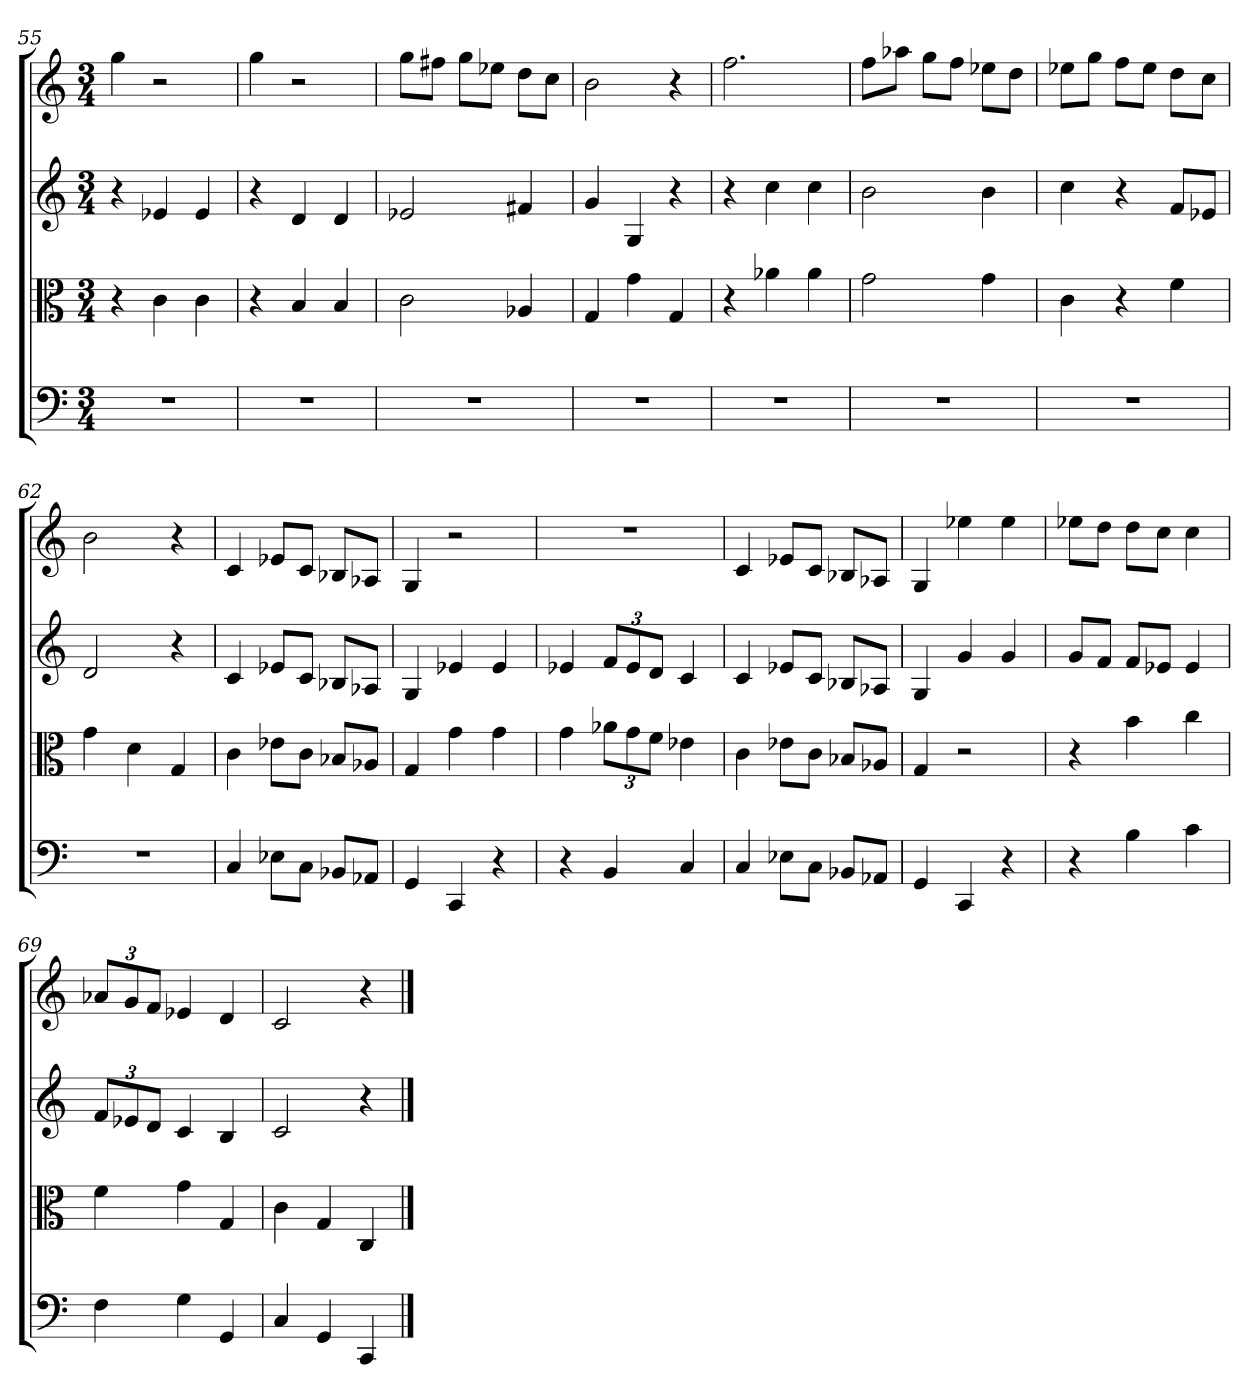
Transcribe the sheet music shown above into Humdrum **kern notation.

**kern	**kern	**kern	**kern
*part4	*part3	*part2	*part1
*staff4	*staff3	*staff2	*staff1
*clefF4	*clefC3	*clefG2	*clefG2
*k[]	*k[]	*k[]	*k[]
*C:	*C:	*C:	*C:
*M3/4	*M3/4	*M3/4	*M3/4
=55	=55	=55	=55
2.r	4r	4r	4gg
.	4c	4e-X	2r
.	4c	4e-	.
=56	=56	=56	=56
2.r	4r	4r	4gg
.	4B	4d	2r
.	4B	4d	.
=57	=57	=57	=57
2.r	2c	2e-X	8gg\L
.	.	.	8ff#X\J
.	.	.	8gg\L
.	.	.	8ee-X\J
.	4A-X	4f#X	8dd\L
.	.	.	8cc\J
=58	=58	=58	=58
2.r	4G	4g	2b
.	4g	4G	.
.	4G	4r	4r
=59	=59	=59	=59
2.r	4r	4r	2.ff
.	4a-X	4cc	.
.	4a-	4cc	.
=60	=60	=60	=60
2.r	2g	2b	8ff\L
.	.	.	8aa-X\J
.	.	.	8gg\L
.	.	.	8ff\J
.	4g	4b	8ee-X\L
.	.	.	8dd\J
=61	=61	=61	=61
2.r	4c	4cc	8ee-X\L
.	.	.	8gg\J
.	4r	4r	8ff\L
.	.	.	8ee-\J
.	4f	8f/L	8dd\L
.	.	8e-X/J	8cc\J
=62	=62	=62	=62
2.r	4g	2d	2b
.	4d	.	.
.	4G	4r	4r
=63	=63	=63	=63
4C	4c	4c	4c
8E-X\L	8e-X\L	8e-X/L	8e-X/L
8C\J	8c\J	8c/J	8c/J
8BB-X/L	8B-X/L	8B-X/L	8B-X/L
8AA-X/J	8A-X/J	8A-X/J	8A-X/J
=64	=64	=64	=64
4GG	4G	4G	4G
4CC	4g	4e-X	2r
4r	4g	4e-	.
=65	=65	=65	=65
4r	4g	4e-X	2.r
4BB	12a-X\L	12f/L	.
.	12g\	12e-/	.
.	12f\J	12d/J	.
4C	4e-X	4c	.
=66	=66	=66	=66
4C	4c	4c	4c
8E-X\L	8e-X\L	8e-X/L	8e-X/L
8C\J	8c\J	8c/J	8c/J
8BB-X/L	8B-X/L	8B-X/L	8B-X/L
8AA-X/J	8A-X/J	8A-X/J	8A-X/J
=67	=67	=67	=67
4GG	4G	4G	4G
4CC	2r	4g	4ee-X
4r	.	4g	4ee-
=68	=68	=68	=68
4r	4r	8g/L	8ee-X\L
.	.	8f/J	8dd\J
4B	4b	8f/L	8dd\L
.	.	8e-X/J	8cc\J
4c	4cc	4e-	4cc
=69	=69	=69	=69
4F	4f	12f/L	12a-X/L
.	.	12e-X/	12g/
.	.	12d/J	12f/J
4G	4g	4c	4e-X
4GG	4G	4B	4d
=70	=70	=70	=70
4C	4c	2c	2c
4GG	4G	.	.
4CC	4C	4r	4r
==	==	==	==
*-	*-	*-	*-
